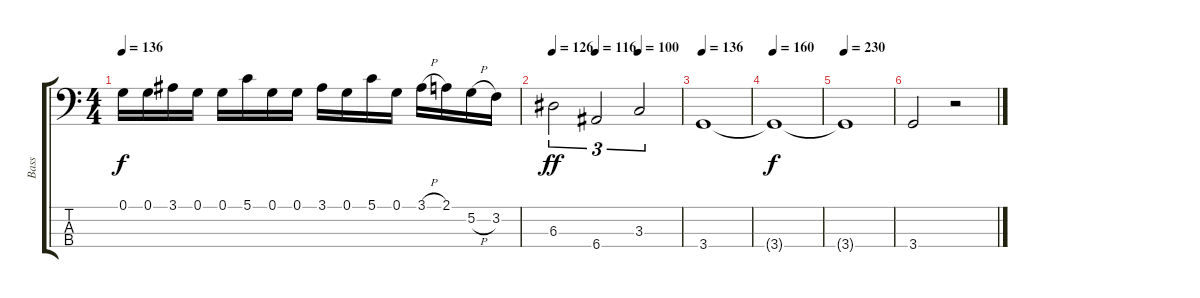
\track ("Bass" "Bass") {instrument electricbassfinger}
\staff {score tabs}
\tuning (G2 D2 A1 E1) {hide}
\ts (4 4)
\tempo 136
\clef f4
\ks c
0.1.16{dy f} 0.1.16 3.1.16 0.1.16 0.1.16 5.1.16 0.1.16 0.1.16 3.1.16 0.1.16 5.1.16 0.1.16 3.1{h}.16 2.1.16 5.2{h}.16 3.2.16 |
\tempo 126
\tempo (116 0.3333333333333333)
\tempo (100 0.6666666666666666)
6.3.2{tu (3 2) dy ff} 6.4.2{tu (3 2)} 3.3.2{tu (3 2)} |
\tempo 136
3.4.1 |
\tempo 160
3.4{t}.1{dy f} |
\tempo 230
3.4{t}.1 |
3.4.2 r.2
